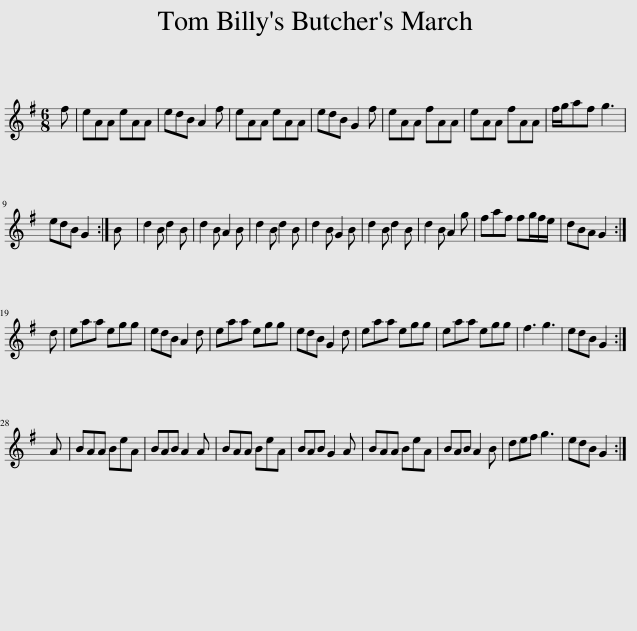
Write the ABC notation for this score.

X:1
L:1/8
M:6/8
I:linebreak $
K:G
V:1 treble
V:1
 f | eAA eAA | edB A2 f | eAA eAA | edB G2 f | %5
 eAA fAA | eAA fAA | f/g/af g3 |$ edB G2 :| B | %10
 d2 B d2 B | d2 B A2 B | d2 B d2 B | d2 B G2 B | d2 B d2 B | %15
 d2 B A2 g | faf fg/f/e/ | dBA G2 :|$ d | eaa egg | %20
 edB A2 d | eaa egg | edB G2 d | eaa egg | eaa egg | %25
 f3 g3 | edB G2 :|$ A | BAA BeA | BAB A2 A | %30
 BAA BeA | BAB G2 A | BAA BeA | BAB A2 B | def g3 | %35
 edB G2 :| %36
